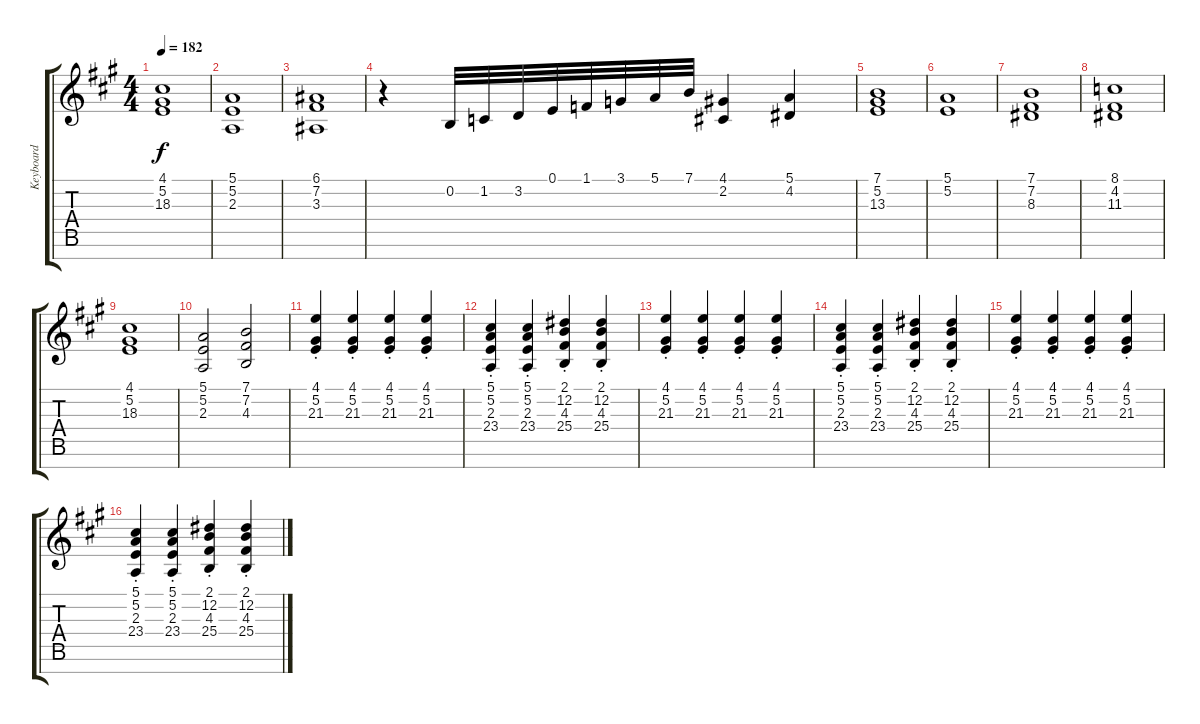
\track ("Keyboard" "Keyboard") {instrument pad3polysynth}
\staff {score tabs}
\tuning (E4 B3 G3 D3 A2 E2 B1) {hide}
\ts (4 4)
\tempo 182
\clef g2
\ks a
(4.1 5.2 18.3).1{dy f} |
(5.1 5.2 2.3).1 |
(6.1 7.2 3.3).1 |
r.4 0.2.32 1.2.32 3.2.32 0.1.32 1.1.32 3.1.32 5.1.32 7.1.32 (4.1 2.2).4 (5.1 4.2).4 |
(7.1 5.2 13.3).1 |
(5.1 5.2).1 |
(7.1 7.2 8.3).1 |
(8.1 4.2 11.3).1 |
(4.1 5.2 18.3).1 |
(5.1 5.2 2.3).2 (7.1 7.2 4.3).2 |
(4.1{st} 5.2{st} 21.3{st}).4 (4.1{st} 5.2{st} 21.3{st}).4 (4.1{st} 5.2{st} 21.3{st}).4 (4.1{st} 5.2{st} 21.3{st}).4 |
(5.1{st} 5.2{st} 2.3{st} 23.4{st}).4 (5.1{st} 5.2{st} 2.3{st} 23.4{st}).4 (2.1{st} 12.2{st} 4.3{st} 25.4{st}).4 (2.1{st} 12.2{st} 4.3{st} 25.4{st}).4 |
(4.1{st} 5.2{st} 21.3{st}).4 (4.1{st} 5.2{st} 21.3{st}).4 (4.1{st} 5.2{st} 21.3{st}).4 (4.1{st} 5.2{st} 21.3{st}).4 |
(5.1{st} 5.2{st} 2.3{st} 23.4{st}).4 (5.1{st} 5.2{st} 2.3{st} 23.4{st}).4 (2.1{st} 12.2{st} 4.3{st} 25.4{st}).4 (2.1{st} 12.2{st} 4.3{st} 25.4{st}).4 |
(4.1{st} 5.2{st} 21.3{st}).4 (4.1{st} 5.2{st} 21.3{st}).4 (4.1{st} 5.2{st} 21.3{st}).4 (4.1{st} 5.2{st} 21.3{st}).4 |
(5.1{st} 5.2{st} 2.3{st} 23.4{st}).4 (5.1{st} 5.2{st} 2.3{st} 23.4{st}).4 (2.1{st} 12.2{st} 4.3{st} 25.4{st}).4 (2.1{st} 12.2{st} 4.3{st} 25.4{st}).4
